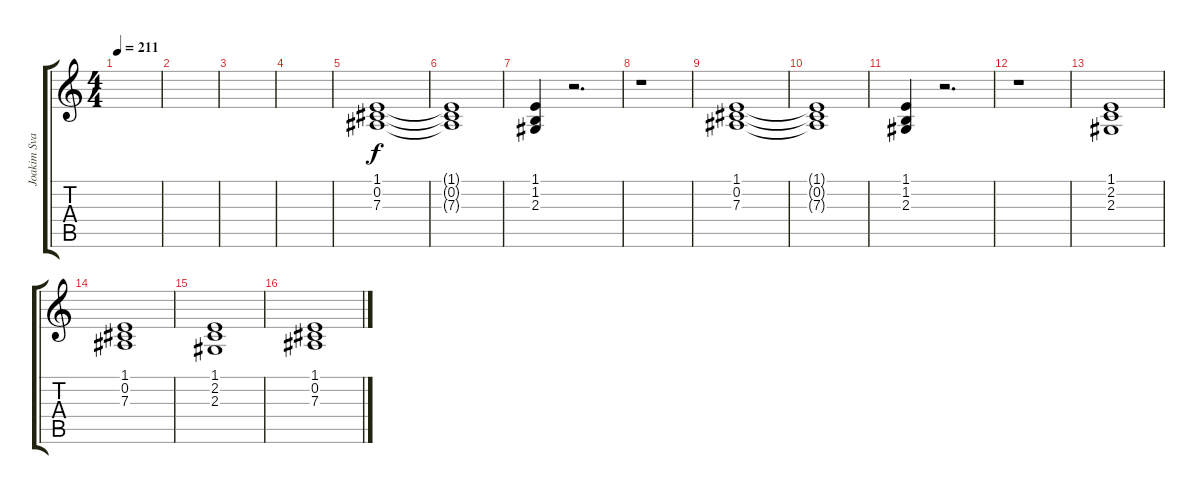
\track ("Joakim Svalberg" "Joakim Sva") {instrument choiraahs}
\staff {score tabs}
\tuning (Eb4 Bb3 Gb3 Db3 Ab2 Eb2) {hide}
\ts (4 4)
\tempo 211
\clef g2
\ks c
|
|
|
|
(1.1 0.2 7.3).1 |
(1.1{t} 0.2{t} 7.3{t}).1 |
(1.1 1.2 2.3).4 r.2{d} |
r.1 |
(1.1 0.2 7.3).1 |
(1.1{t} 0.2{t} 7.3{t}).1 |
(1.1 1.2 2.3).4 r.2{d} |
r.1 |
(1.1 2.2 2.3).1 |
(1.1 0.2 7.3).1 |
(1.1 2.2 2.3).1 |
(1.1 0.2 7.3).1
